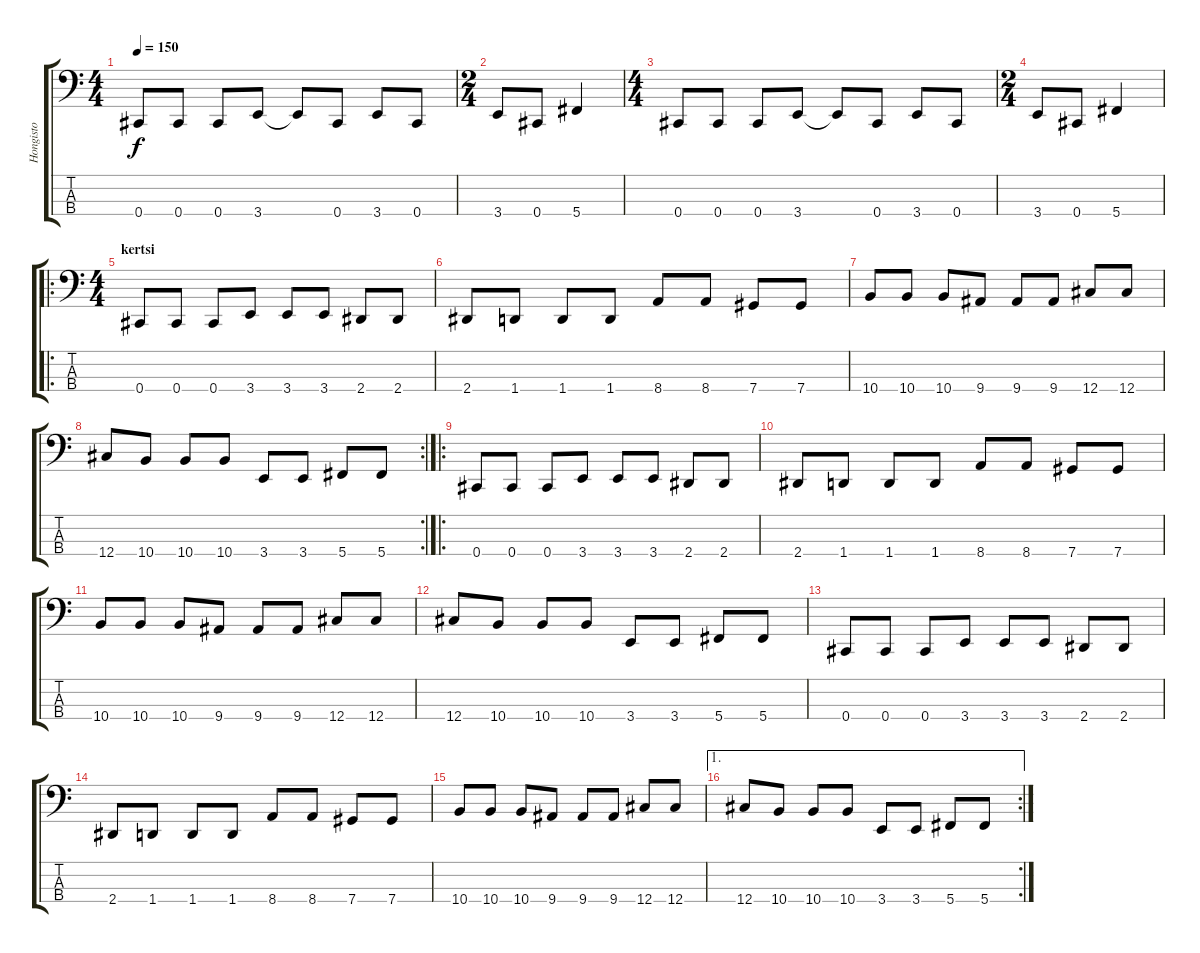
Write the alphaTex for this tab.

\track ("Hongisto" "Hongisto") {instrument electricbassfinger}
\staff {score tabs}
\tuning (Gb2 Db2 Ab1 Db1) {hide}
\ts (4 4)
\tempo 150
\clef f4
\ks c
0.4.8{dy f} 0.4.8 0.4.8 3.4.8 3.4{t}.8 0.4.8 3.4.8 0.4.8 |
\ts (2 4)
3.4.8 0.4.8 5.4.4 |
\ts (4 4)
0.4.8 0.4.8 0.4.8 3.4.8 3.4{t}.8 0.4.8 3.4.8 0.4.8 |
\ts (2 4)
3.4.8 0.4.8 5.4.4 |
\ro
\ts (4 4)
\section ("" "kertsi")
0.4.8 0.4.8 0.4.8 3.4.8 3.4.8 3.4.8 2.4.8 2.4.8 |
2.4.8 1.4.8 1.4.8 1.4.8 8.4.8 8.4.8 7.4.8 7.4.8 |
10.4.8 10.4.8 10.4.8 9.4.8 9.4.8 9.4.8 12.4.8 12.4.8 |
\rc 2
12.4.8 10.4.8 10.4.8 10.4.8 3.4.8 3.4.8 5.4.8 5.4.8 |
\ro
0.4.8 0.4.8 0.4.8 3.4.8 3.4.8 3.4.8 2.4.8 2.4.8 |
2.4.8 1.4.8 1.4.8 1.4.8 8.4.8 8.4.8 7.4.8 7.4.8 |
10.4.8 10.4.8 10.4.8 9.4.8 9.4.8 9.4.8 12.4.8 12.4.8 |
12.4.8 10.4.8 10.4.8 10.4.8 3.4.8 3.4.8 5.4.8 5.4.8 |
0.4.8 0.4.8 0.4.8 3.4.8 3.4.8 3.4.8 2.4.8 2.4.8 |
2.4.8 1.4.8 1.4.8 1.4.8 8.4.8 8.4.8 7.4.8 7.4.8 |
10.4.8 10.4.8 10.4.8 9.4.8 9.4.8 9.4.8 12.4.8 12.4.8 |
\ae 1
\rc 2
12.4.8 10.4.8 10.4.8 10.4.8 3.4.8 3.4.8 5.4.8 5.4.8
